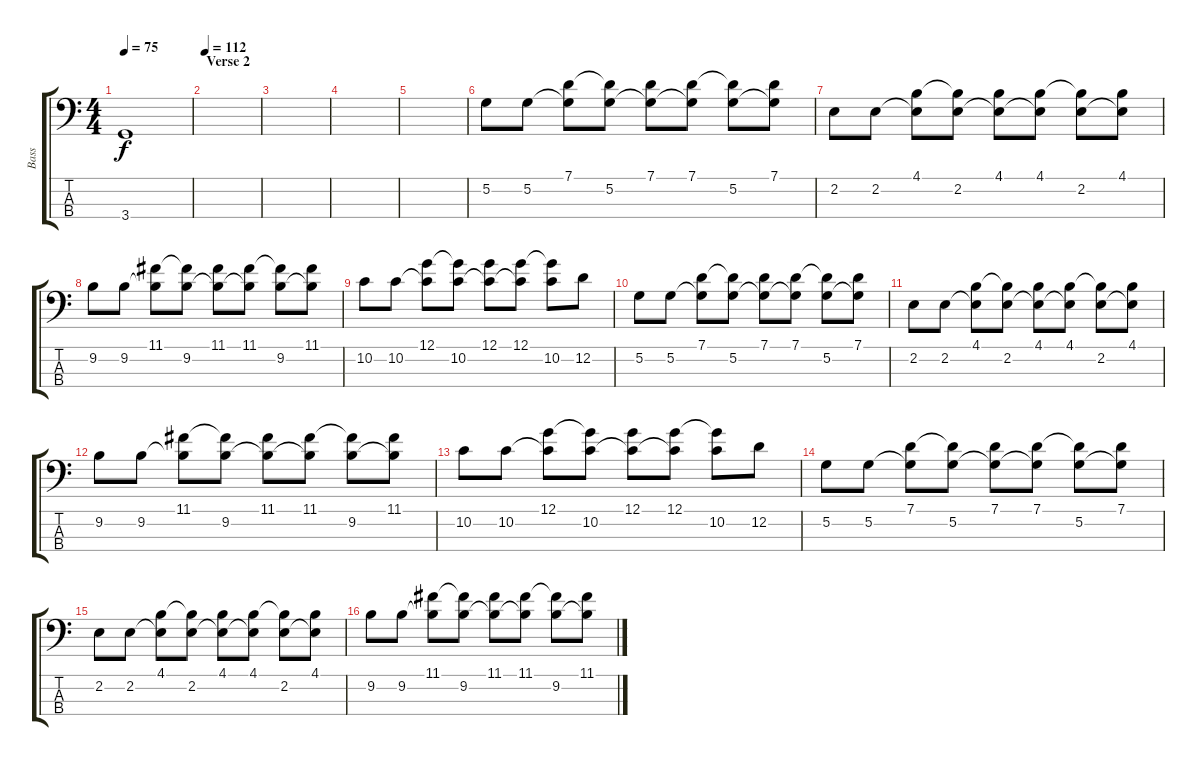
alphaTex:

\track ("Bass" "Bass") {instrument acousticbass}
\staff {score tabs}
\tuning (G2 D2 A1 E1) {hide}
\ts (4 4)
\tempo 75
\clef f4
\ks c
3.4{t}.1{dy f} |
\section ("" "Verse 2")
\tempo 112
|
|
|
|
5.2.8 5.2.8 (7.1 5.2{t}).8 (7.1{t} 5.2).8 (7.1 5.2{t}).8 (7.1 5.2{t}).8 (7.1{t} 5.2).8 (7.1 5.2{t}).8 |
2.2.8 2.2.8 (4.1 2.2{t}).8 (4.1{t} 2.2).8 (4.1 2.2{t}).8 (4.1 2.2{t}).8 (4.1{t} 2.2).8 (4.1 2.2{t}).8 |
9.2.8 9.2.8 (11.1 9.2{t}).8 (11.1{t} 9.2).8 (11.1 9.2{t}).8 (11.1 9.2{t}).8 (11.1{t} 9.2).8 (11.1 9.2{t}).8 |
10.2.8 10.2.8 (12.1 10.2{t}).8 (12.1{t} 10.2).8 (12.1 10.2{t}).8 (12.1 10.2{t}).8 (12.1{t} 10.2).8 12.2.8 |
5.2.8 5.2.8 (7.1 5.2{t}).8 (7.1{t} 5.2).8 (7.1 5.2{t}).8 (7.1 5.2{t}).8 (7.1{t} 5.2).8 (7.1 5.2{t}).8 |
2.2.8 2.2.8 (4.1 2.2{t}).8 (4.1{t} 2.2).8 (4.1 2.2{t}).8 (4.1 2.2{t}).8 (4.1{t} 2.2).8 (4.1 2.2{t}).8 |
9.2.8 9.2.8 (11.1 9.2{t}).8 (11.1{t} 9.2).8 (11.1 9.2{t}).8 (11.1 9.2{t}).8 (11.1{t} 9.2).8 (11.1 9.2{t}).8 |
10.2.8 10.2.8 (12.1 10.2{t}).8 (12.1{t} 10.2).8 (12.1 10.2{t}).8 (12.1 10.2{t}).8 (12.1{t} 10.2).8 12.2.8 |
5.2.8 5.2.8 (7.1 5.2{t}).8 (7.1{t} 5.2).8 (7.1 5.2{t}).8 (7.1 5.2{t}).8 (7.1{t} 5.2).8 (7.1 5.2{t}).8 |
2.2.8 2.2.8 (4.1 2.2{t}).8 (4.1{t} 2.2).8 (4.1 2.2{t}).8 (4.1 2.2{t}).8 (4.1{t} 2.2).8 (4.1 2.2{t}).8 |
9.2.8 9.2.8 (11.1 9.2{t}).8 (11.1{t} 9.2).8 (11.1 9.2{t}).8 (11.1 9.2{t}).8 (11.1{t} 9.2).8 (11.1 9.2{t}).8
